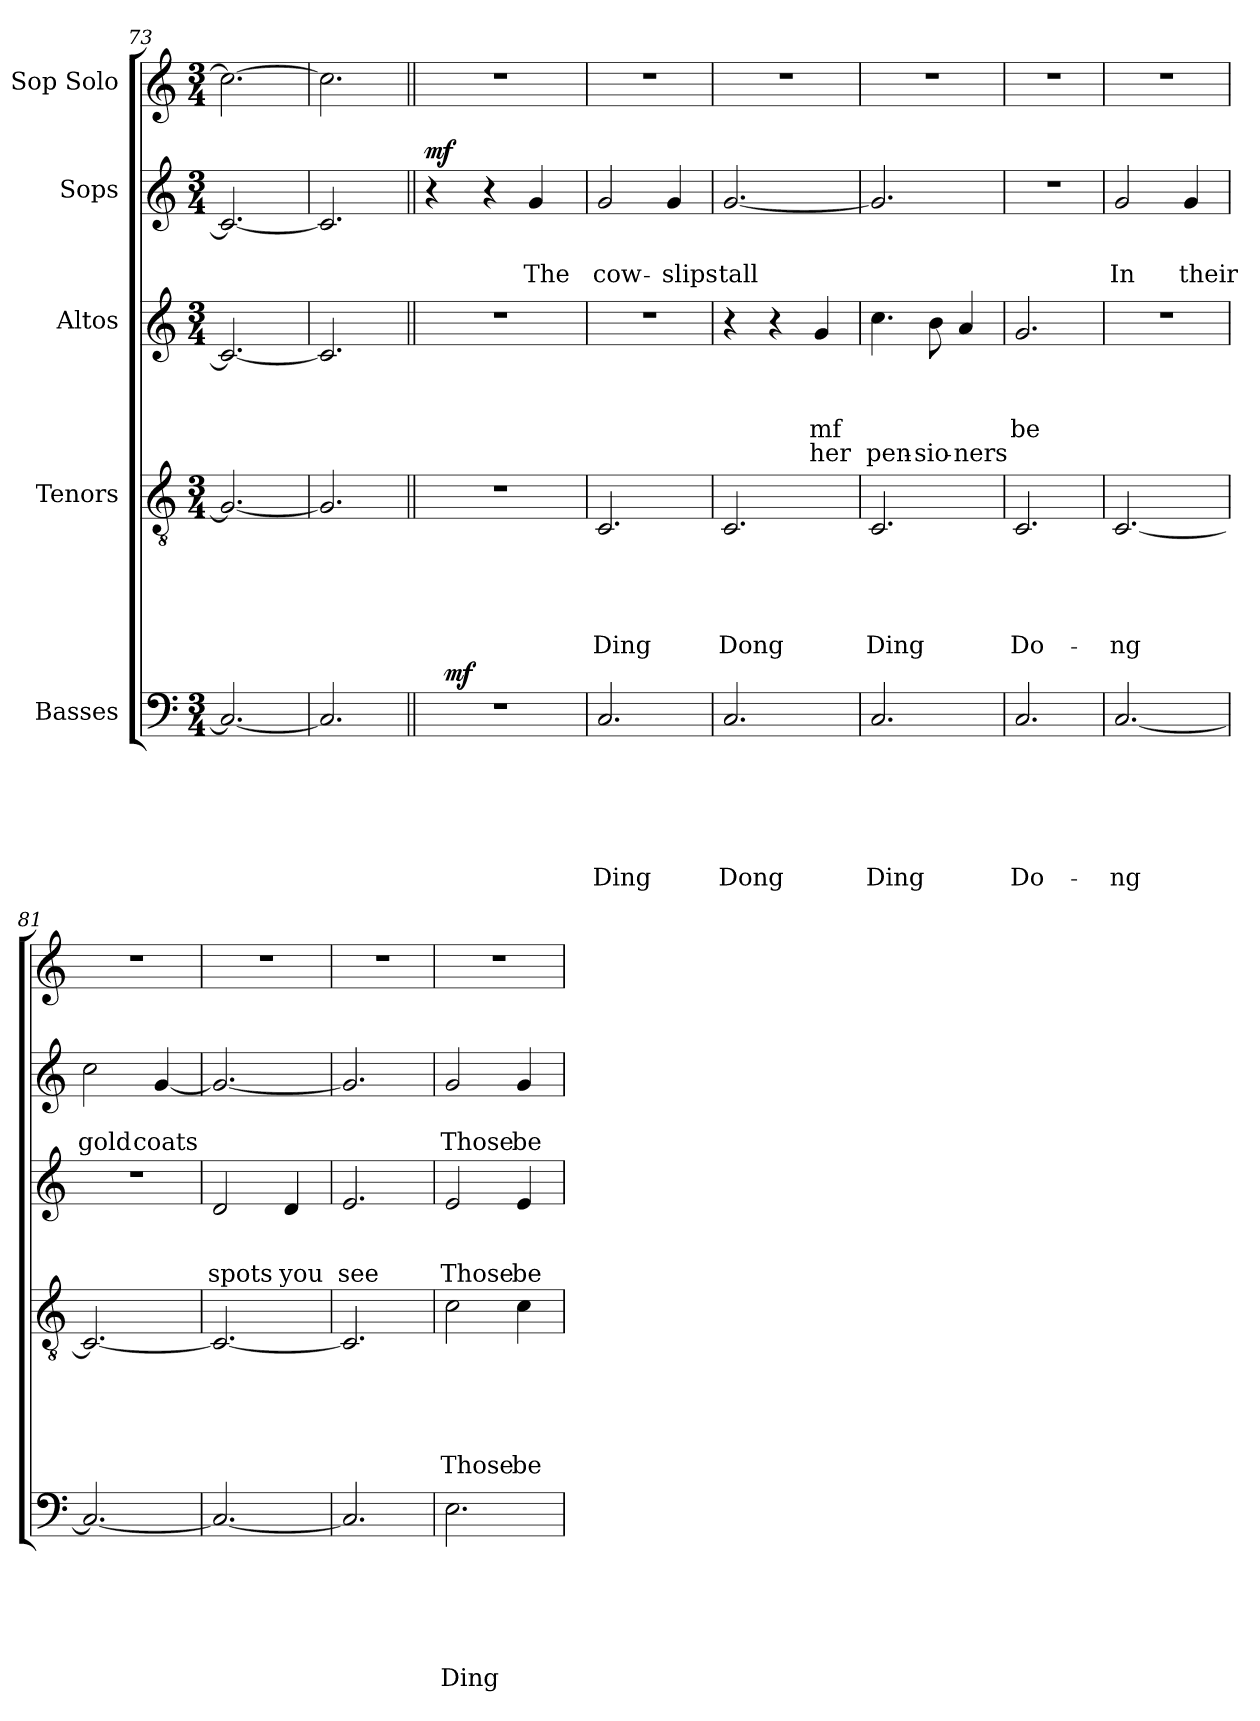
**kern	**text	**text	**text	**text	**text	**text	**dynam	**kern	**text	**text	**text	**text	**text	**kern	**text	**text	**text	**text	**kern	**text	**text	**dynam	**kern	**text
*part5	*part5	*part5	*part5	*part5	*part5	*part5	*part5	*part4	*part4	*part4	*part4	*part4	*part4	*part3	*part3	*part3	*part3	*part3	*part2	*part2	*part2	*part2	*part1	*part1
*staff5	*staff5	*staff5	*staff5	*staff5	*staff5	*staff5	*staff5	*staff4	*staff4	*staff4	*staff4	*staff4	*staff4	*staff3	*staff3	*staff3	*staff3	*staff3	*staff2	*staff2	*staff2	*staff2	*staff1	*staff1
*I"Basses	*	*	*	*	*	*	*	*I"Tenors	*	*	*	*	*	*I"Altos	*	*	*	*	*I"Sops	*	*	*	*I"Sop Solo	*
*clefF4	*	*	*	*	*	*	*	*clefGv2	*	*	*	*	*	*clefG2	*	*	*	*	*clefG2	*	*	*	*clefG2	*
*k[]	*	*	*	*	*	*	*	*k[]	*	*	*	*	*	*k[]	*	*	*	*	*k[]	*	*	*	*k[]	*
*C:	*	*	*	*	*	*	*	*C:	*	*	*	*	*	*C:	*	*	*	*	*C:	*	*	*	*C:	*
*M3/4	*	*	*	*	*	*	*	*M3/4	*	*	*	*	*	*M3/4	*	*	*	*	*M3/4	*	*	*	*M3/4	*
=73	=73	=73	=73	=73	=73	=73	=73	=73	=73	=73	=73	=73	=73	=73	=73	=73	=73	=73	=73	=73	=73	=73	=73	=73
2.C/_	.	.	.	.	.	.	.	2.G/_	.	.	.	.	.	2.c/_	.	.	.	.	2.c/_	.	.	.	2.cc\_	.
=74	=74	=74	=74	=74	=74	=74	=74	=74	=74	=74	=74	=74	=74	=74	=74	=74	=74	=74	=74	=74	=74	=74	=74	=74
2.C/]	.	.	.	.	.	.	.	2.G/]	.	.	.	.	.	2.c/]	.	.	.	.	2.c/]	.	.	.	2.cc\]	.
=75||	=75||	=75||	=75||	=75||	=75||	=75||	=75||	=75||	=75||	=75||	=75||	=75||	=75||	=75||	=75||	=75||	=75||	=75||	=75||	=75||	=75||	=75||	=75||	=75||
!LO:N:vis=1	!	!	!	!	!	!	!	!LO:N:vis=1	!	!	!	!	!	!LO:N:vis=1	!	!	!	!	!	!	!	!LO:DY:a	!LO:N:vis=1	!
*^	*	*	*	*	*	*	*	*	*	*	*	*	*	*	*	*	*	*	*	*	*	*	*	*
2.r	16ryy	.	.	.	.	.	.	.	2.r	.	.	.	.	.	2.r	.	.	.	.	4r	.	.	mf	2.r	.
!	!	!	!	!	!	!	!	!LO:DY:a	!	!	!	!	!	!	!	!	!	!	!	!	!	!	!	!	!
.	2ryy	.	.	.	.	.	.	mf	.	.	.	.	.	.	.	.	.	.	.	.	.	.	.	.	.
.	.	.	.	.	.	.	.	.	.	.	.	.	.	.	.	.	.	.	.	4r	.	.	.	.	.
!	!	!	!	!	!	!	!	!	!	!	!	!	!	!	!	!	!	!	!	!	!	!LO:LY:b	!	!	!
.	.	.	.	.	.	.	.	.	.	.	.	.	.	.	.	.	.	.	.	4g/	.	The	.	.	.
.	8.ryy	.	.	.	.	.	.	.	.	.	.	.	.	.	.	.	.	.	.	.	.	.	.	.	.
=76	=76	=76	=76	=76	=76	=76	=76	=76	=76	=76	=76	=76	=76	=76	=76	=76	=76	=76	=76	=76	=76	=76	=76	=76	=76
!	!	!	!	!	!	!	!LO:LY:b	!	!	!	!	!	!	!LO:LY:b	!LO:N:vis=1	!	!	!	!	!	!	!LO:LY:b	!	!LO:N:vis=1	!
*v	*v	*	*	*	*	*	*	*	*	*	*	*	*	*	*	*	*	*	*	*	*	*	*	*	*
2.C/	.	.	.	.	.	Ding	.	2.C/	.	.	.	.	Ding	2.r	.	.	.	.	2g/	.	cow-	.	2.r	.
!	!	!	!	!	!	!	!	!	!	!	!	!	!	!	!	!	!	!	!	!	!LO:LY:b	!	!	!
.	.	.	.	.	.	.	.	.	.	.	.	.	.	.	.	.	.	.	4g/	.	-slips	.	.	.
=77	=77	=77	=77	=77	=77	=77	=77	=77	=77	=77	=77	=77	=77	=77	=77	=77	=77	=77	=77	=77	=77	=77	=77	=77
!	!	!	!	!	!	!LO:LY:b	!	!	!	!	!	!	!LO:LY:b	!	!	!	!	!	!	!	!LO:LY:b	!	!LO:N:vis=1	!
2.C/	.	.	.	.	.	Dong	.	2.C/	.	.	.	.	Dong	4r	.	.	.	.	[<2.g/	.	tall	.	2.r	.
.	.	.	.	.	.	.	.	.	.	.	.	.	.	4r	.	.	.	.	.	.	.	.	.	.
!	!	!	!	!	!	!	!	!	!	!	!	!	!	!	!	!	!LO:LY:b:rj	!LO:LY:b:rj	!	!	!	!	!	!
.	.	.	.	.	.	.	.	.	.	.	.	.	.	4g/	.	.	mf	her	.	.	.	.	.	.
=78	=78	=78	=78	=78	=78	=78	=78	=78	=78	=78	=78	=78	=78	=78	=78	=78	=78	=78	=78	=78	=78	=78	=78	=78
!	!	!	!	!	!	!LO:LY:b	!	!	!	!	!	!	!LO:LY:b	!	!	!	!	!LO:LY:b	!	!	!	!	!LO:N:vis=1	!
2.C/	.	.	.	.	.	Ding	.	2.C/	.	.	.	.	Ding	4.cc\	.	.	.	pen-	2.g/]	.	.	.	2.r	.
!	!	!	!	!	!	!	!	!	!	!	!	!	!	!	!	!	!	!LO:LY:b	!	!	!	!	!	!
.	.	.	.	.	.	.	.	.	.	.	.	.	.	8b\	.	.	.	-sio-	.	.	.	.	.	.
!	!	!	!	!	!	!	!	!	!	!	!	!	!	!	!	!	!	!LO:LY:b:rj	!	!	!	!	!	!
.	.	.	.	.	.	.	.	.	.	.	.	.	.	4a/	.	.	.	-ners	.	.	.	.	.	.
!!LO:LB:g=z
=79	=79	=79	=79	=79	=79	=79	=79	=79	=79	=79	=79	=79	=79	=79	=79	=79	=79	=79	=79	=79	=79	=79	=79	=79
!	!	!	!	!	!	!LO:LY:b	!	!	!	!	!	!	!LO:LY:b	!	!	!	!LO:LY:b	!	!LO:N:vis=1	!	!	!	!LO:N:vis=1	!
2.C/	.	.	.	.	.	Do-	.	2.C/	.	.	.	.	Do-	2.g/	.	.	be	.	2.r	.	.	.	2.r	.
=80	=80	=80	=80	=80	=80	=80	=80	=80	=80	=80	=80	=80	=80	=80	=80	=80	=80	=80	=80	=80	=80	=80	=80	=80
!	!	!	!	!	!	!LO:LY:b	!	!	!	!	!	!	!LO:LY:b	!LO:N:vis=1	!	!	!	!	!	!	!LO:LY:b	!	!LO:N:vis=1	!
[<2.C/	.	.	.	.	.	-ng	.	[<2.C/	.	.	.	.	-ng	2.r	.	.	.	.	2g/	.	In	.	2.r	.
!	!	!	!	!	!	!	!	!	!	!	!	!	!	!	!	!	!	!	!	!	!LO:LY:b	!	!	!
.	.	.	.	.	.	.	.	.	.	.	.	.	.	.	.	.	.	.	4g/	.	their	.	.	.
=81	=81	=81	=81	=81	=81	=81	=81	=81	=81	=81	=81	=81	=81	=81	=81	=81	=81	=81	=81	=81	=81	=81	=81	=81
!	!	!	!	!	!	!	!	!	!	!	!	!	!	!LO:N:vis=1	!	!	!	!	!	!	!LO:LY:b	!	!LO:N:vis=1	!
2.C/_	.	.	.	.	.	.	.	2.C/_	.	.	.	.	.	2.r	.	.	.	.	2cc\	.	gold	.	2.r	.
!	!	!	!	!	!	!	!	!	!	!	!	!	!	!	!	!	!	!	!	!	!LO:LY:b	!	!	!
.	.	.	.	.	.	.	.	.	.	.	.	.	.	.	.	.	.	.	[<4g/	.	coats	.	.	.
=82	=82	=82	=82	=82	=82	=82	=82	=82	=82	=82	=82	=82	=82	=82	=82	=82	=82	=82	=82	=82	=82	=82	=82	=82
!	!	!	!	!	!	!	!	!	!	!	!	!	!	!	!	!	!LO:LY:b	!	!	!	!	!	!LO:N:vis=1	!
2.C/_	.	.	.	.	.	.	.	2.C/_	.	.	.	.	.	2d/	.	.	spots	.	2.g/_	.	.	.	2.r	.
!	!	!	!	!	!	!	!	!	!	!	!	!	!	!	!	!	!LO:LY:b	!	!	!	!	!	!	!
.	.	.	.	.	.	.	.	.	.	.	.	.	.	4d/	.	.	you	.	.	.	.	.	.	.
=83	=83	=83	=83	=83	=83	=83	=83	=83	=83	=83	=83	=83	=83	=83	=83	=83	=83	=83	=83	=83	=83	=83	=83	=83
!	!	!	!	!	!	!	!	!	!	!	!	!	!	!	!	!	!LO:LY:b	!	!	!	!	!	!LO:N:vis=1	!
2.C/]	.	.	.	.	.	.	.	2.C/]	.	.	.	.	.	2.e/	.	.	see	.	2.g/]	.	.	.	2.r	.
=84	=84	=84	=84	=84	=84	=84	=84	=84	=84	=84	=84	=84	=84	=84	=84	=84	=84	=84	=84	=84	=84	=84	=84	=84
!	!	!	!	!	!	!LO:LY:b	!	!	!	!	!	!	!LO:LY:b	!	!	!	!LO:LY:b	!	!	!	!LO:LY:b	!	!LO:N:vis=1	!
2.E\	.	.	.	.	.	Ding	.	2c\	.	.	.	.	Those	2e/	.	.	Those	.	2g/	.	Those	.	2.r	.
!	!	!	!	!	!	!	!	!	!	!	!	!	!LO:LY:b	!	!	!	!LO:LY:b	!	!	!	!LO:LY:b	!	!	!
.	.	.	.	.	.	.	.	4c\	.	.	.	.	be	4e/	.	.	be	.	4g/	.	be	.	.	.
=	=	=	=	=	=	=	=	=	=	=	=	=	=	=	=	=	=	=	=	=	=	=	=	=
*-	*-	*-	*-	*-	*-	*-	*-	*-	*-	*-	*-	*-	*-	*-	*-	*-	*-	*-	*-	*-	*-	*-	*-	*-
